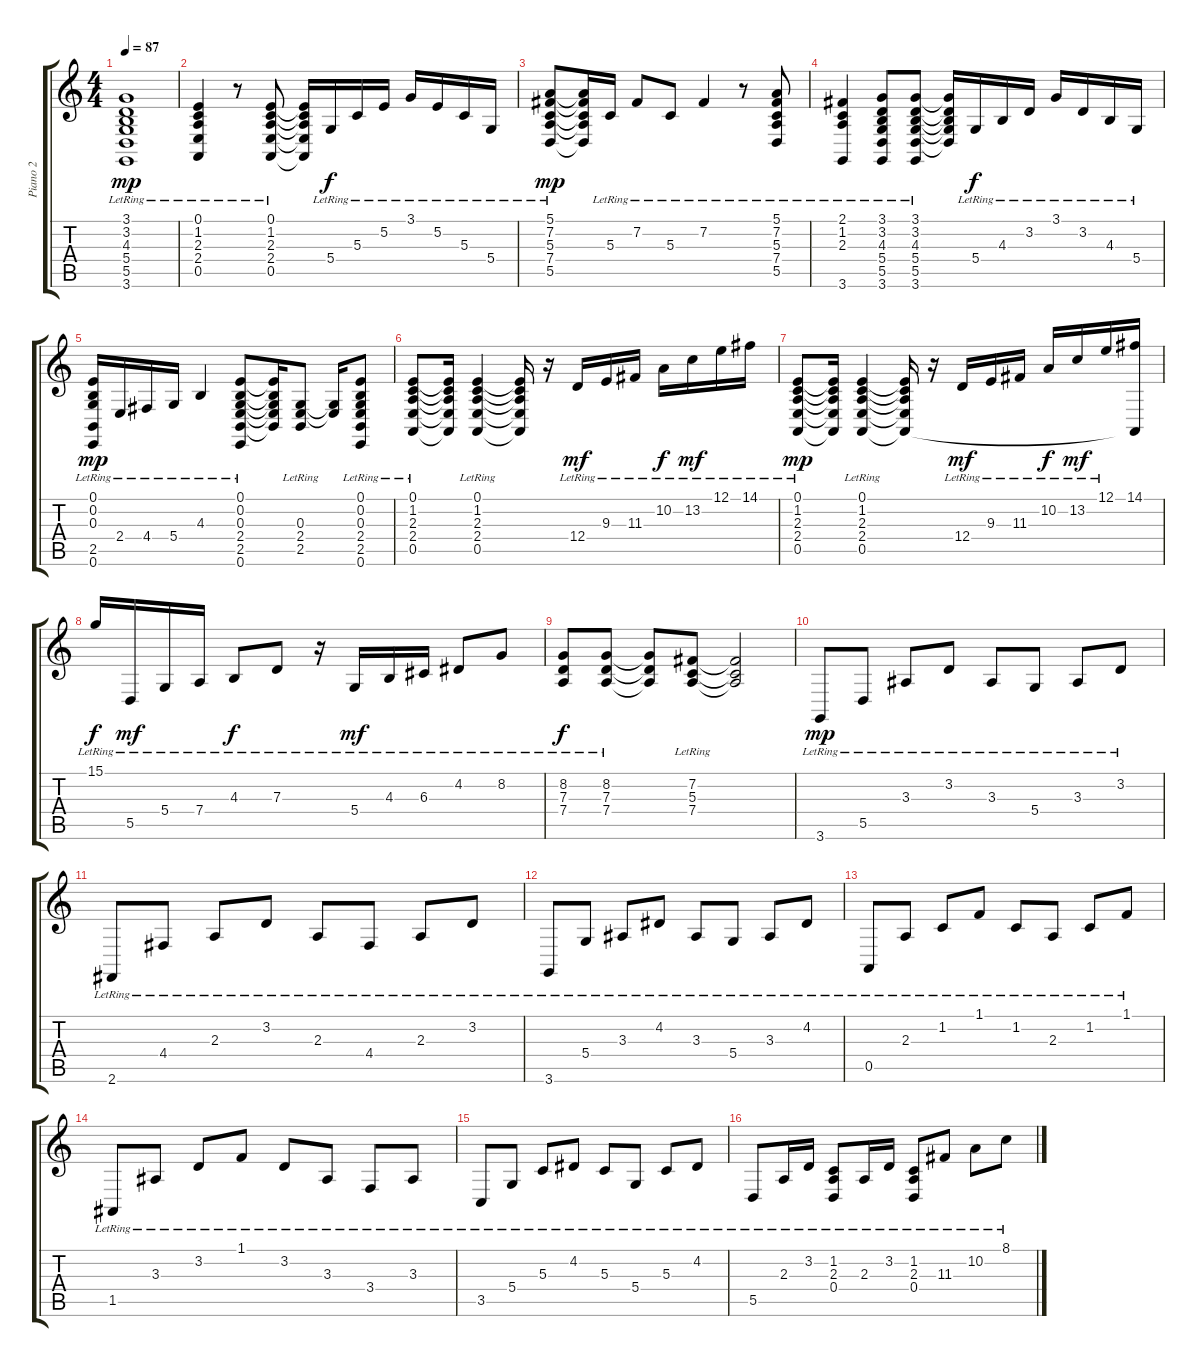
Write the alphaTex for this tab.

\track ("Piano 2" "Piano 2") {instrument brightacousticpiano}
\staff {score tabs}
\tuning (E4 B3 G3 D3 A2 E2) {hide}
\ts (4 4)
\tempo 87
\clef g2
\ks c
(3.1{lr} 3.2{lr} 4.3{lr} 5.4{lr} 5.5{lr} 3.6{lr}).1{dy mp} |
(0.1{lr} 1.2{lr} 2.3{lr} 2.4{lr} 0.5{lr}).4 r.8 (0.1{lr} 1.2{lr} 2.3{lr} 2.4{lr} 0.5{lr}).8 (0.1{t} 1.2{t} 2.3{t} 2.4{t} 0.5{t}).16 5.4{lr}.16{dy f} 5.3{lr}.16 5.2{lr}.16 3.1{lr}.16 5.2{lr}.16 5.3{lr}.16 5.4{lr}.16 |
(5.1{lr} 7.2{lr} 5.3{lr} 7.4{lr} 5.5{lr}).8{dy mp} (5.1{t} 7.2{t} 5.3{t} 7.4{t} 5.5{t}).16 5.3{lr}.16 7.2{lr}.8 5.3{lr}.8 7.2{lr}.4 r.8 (5.1{lr} 7.2{lr} 5.3{lr} 7.4{lr} 5.5{lr}).8 |
(2.1{lr} 1.2{lr} 2.3{lr} 3.6{lr}).4 (3.1{lr} 3.2{lr} 4.3{lr} 5.4{lr} 5.5{lr} 3.6{lr}).8 (3.1{lr} 3.2{lr} 4.3{lr} 5.4{lr} 5.5{lr} 3.6{lr}).8 (3.1{t} 3.2{t} 4.3{t} 5.4{t} 5.5{t}).16 5.4{lr}.16{dy f} 4.3{lr}.16 3.2{lr}.16 3.1{lr}.16 3.2{lr}.16 4.3{lr}.16 5.4{lr}.16 |
(0.1{lr} 0.2{lr} 0.3{lr} 2.5{lr} 0.6{lr}).16{dy mp} 2.4{lr}.16 4.4{lr}.16 5.4{lr}.16 4.3{lr}.4 (0.1{lr} 0.2{lr} 0.3{lr} 2.4{lr} 2.5{lr} 0.6{lr}).8 (0.1{t} 0.2{t} 0.3{t} 2.4{t} 2.5{t}).16 (0.3{lr} 2.4{lr} 2.5{lr}).8 (0.3{t} 2.4{t}).16 (0.1{lr} 0.2{lr} 0.3{lr} 2.4{lr} 2.5{lr} 0.6{lr}).8 |
(0.1{lr} 1.2{lr} 2.3{lr} 2.4{lr} 0.5{lr}).8 (0.1{t} 1.2{t} 2.3{t} 2.4{t} 0.5{t}).16 (0.1{lr} 1.2{lr} 2.3{lr} 2.4{lr} 0.5{lr}).4 (0.1{t} 1.2{t} 2.3{t} 2.4{t} 0.5{t}).16 r.16 12.4{lr}.16{dy mf} 9.3{lr}.16 11.3{lr}.16 10.2{lr}.16{dy f} 13.2{lr}.16{dy mf} 12.1{lr}.16 14.1{lr}.16 |
(0.1{lr} 1.2{lr} 2.3{lr} 2.4{lr} 0.5{lr}).8{dy mp} (0.1{t} 1.2{t} 2.3{t} 2.4{t} 0.5{t}).16 (0.1{lr} 1.2{lr} 2.3{lr} 2.4{lr} 0.5{lr}).4 (0.1{t} 1.2{t} 2.3{t} 2.4{t} 0.5{t}).16 r.16 12.4{lr}.16{dy mf} 9.3{lr}.16 11.3{lr}.16 10.2{lr}.16{dy f} 13.2{lr}.16{dy mf} 12.1{lr}.16 (14.1 0.5{t}).16 |
15.1{lr}.16{dy f} 5.5{lr}.16{dy mf} 5.4{lr}.16 7.4{lr}.16 4.3{lr}.8{dy f} 7.3{lr}.8 r.16 5.4{lr}.16{dy mf} 4.3{lr}.16 6.3{lr}.16 4.2{lr}.8 8.2{lr}.8 |
(8.2{lr} 7.3{lr} 7.4{lr}).8{dy f} (8.2{lr} 7.3{lr} 7.4{lr}).8 (8.2{t} 7.3{t} 7.4{t}).8 (7.2{lr} 5.3{lr} 7.4{lr}).8 (7.2{t} 5.3{t} 7.4{t}).2 |
3.6{lr}.8{dy mp} 5.5{lr}.8 3.3{lr}.8 3.2{lr}.8 3.3{lr}.8 5.4{lr}.8 3.3{lr}.8 3.2{lr}.8 |
2.6{lr}.8 4.4{lr}.8 2.3{lr}.8 3.2{lr}.8 2.3{lr}.8 4.4{lr}.8 2.3{lr}.8 3.2{lr}.8 |
3.6{lr}.8 5.4{lr}.8 3.3{lr}.8 4.2{lr}.8 3.3{lr}.8 5.4{lr}.8 3.3{lr}.8 4.2{lr}.8 |
0.5{lr}.8 2.3{lr}.8 1.2{lr}.8 1.1{lr}.8 1.2{lr}.8 2.3{lr}.8 1.2{lr}.8 1.1{lr}.8 |
1.5{lr}.8 3.3{lr}.8 3.2{lr}.8 1.1{lr}.8 3.2{lr}.8 3.3{lr}.8 3.4{lr}.8 3.3{lr}.8 |
3.5{lr}.8 5.4{lr}.8 5.3{lr}.8 4.2{lr}.8 5.3{lr}.8 5.4{lr}.8 5.3{lr}.8 4.2{lr}.8 |
5.5{lr}.8 2.3{lr}.16 3.2{lr}.16 (1.2{lr} 2.3{lr} 0.4{lr}).8 2.3{lr}.16 3.2{lr}.16 (1.2{lr} 2.3{lr} 0.4{lr}).8 11.3{lr}.8 10.2{lr}.8 8.1{lr}.8
